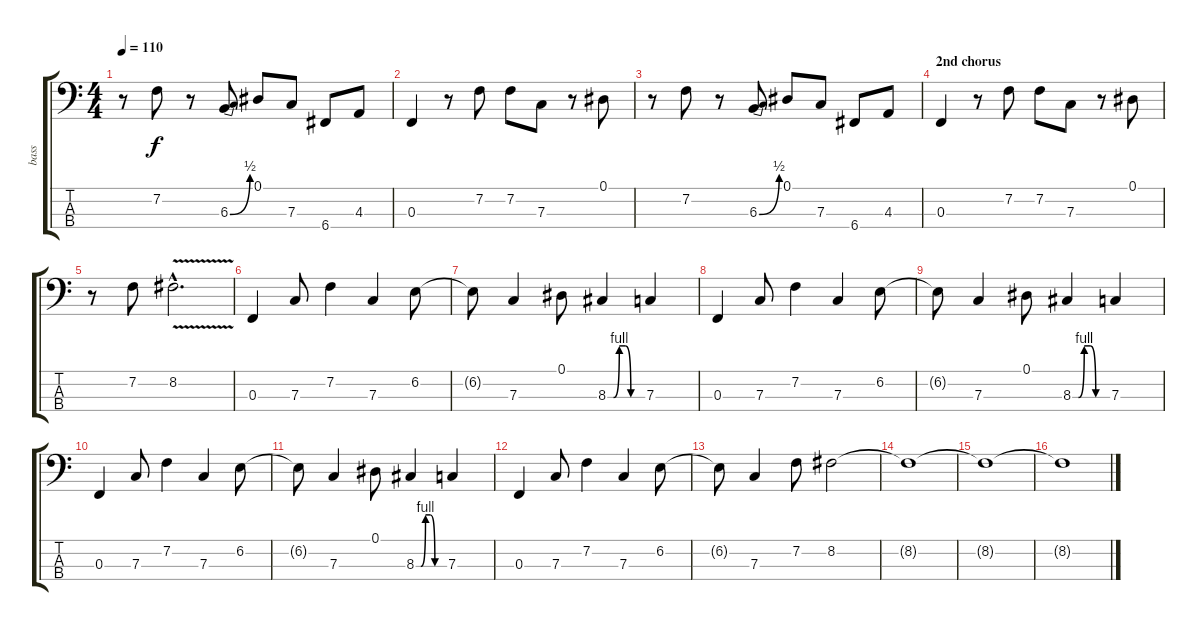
\track ("bass" "bass") {instrument electricbasspick}
\staff {score tabs}
\tuning (Eb2 Bb1 F1 C1) {hide}
\ts (4 4)
\tempo 110
\clef f4
\ks c
r.8{dy f} 7.2.8 r.8 6.3{be (bend 0 0 60 2)}.8 0.1.8 7.3.8 6.4.8 4.3.8 |
0.3.4 r.8 7.2.8 7.2.8 7.3.8 r.8 0.1.8 |
r.8 7.2.8 r.8 6.3{be (bend 0 0 60 2)}.8 0.1.8 7.3.8 6.4.8 4.3.8 |
\section ("" "2nd chorus")
0.3.4 r.8 7.2.8 7.2.8 7.3.8 r.8 0.1.8 |
r.8 7.2.8 8.2{v hac}.2{d} |
0.3.4 7.3.8 7.2.4 7.3.4 6.2.8 |
6.2{t}.8 7.3.4 0.1.8 8.3{be (custom 0 0 10 0 20 4 30 4 40 0 45 0 60 0)}.4 7.3.4 |
0.3.4 7.3.8 7.2.4 7.3.4 6.2.8 |
6.2{t}.8 7.3.4 0.1.8 8.3{be (custom 0 0 10 0 20 4 30 4 40 0 45 0 60 0)}.4 7.3.4 |
0.3.4 7.3.8 7.2.4 7.3.4 6.2.8 |
6.2{t}.8 7.3.4 0.1.8 8.3{be (custom 0 0 10 0 20 4 30 4 40 0 45 0 60 0)}.4 7.3.4 |
0.3.4 7.3.8 7.2.4 7.3.4 6.2.8 |
6.2{t}.8 7.3.4 7.2.8 8.2.2 |
8.2{t}.1 |
8.2{t}.1 |
8.2{t}.1
